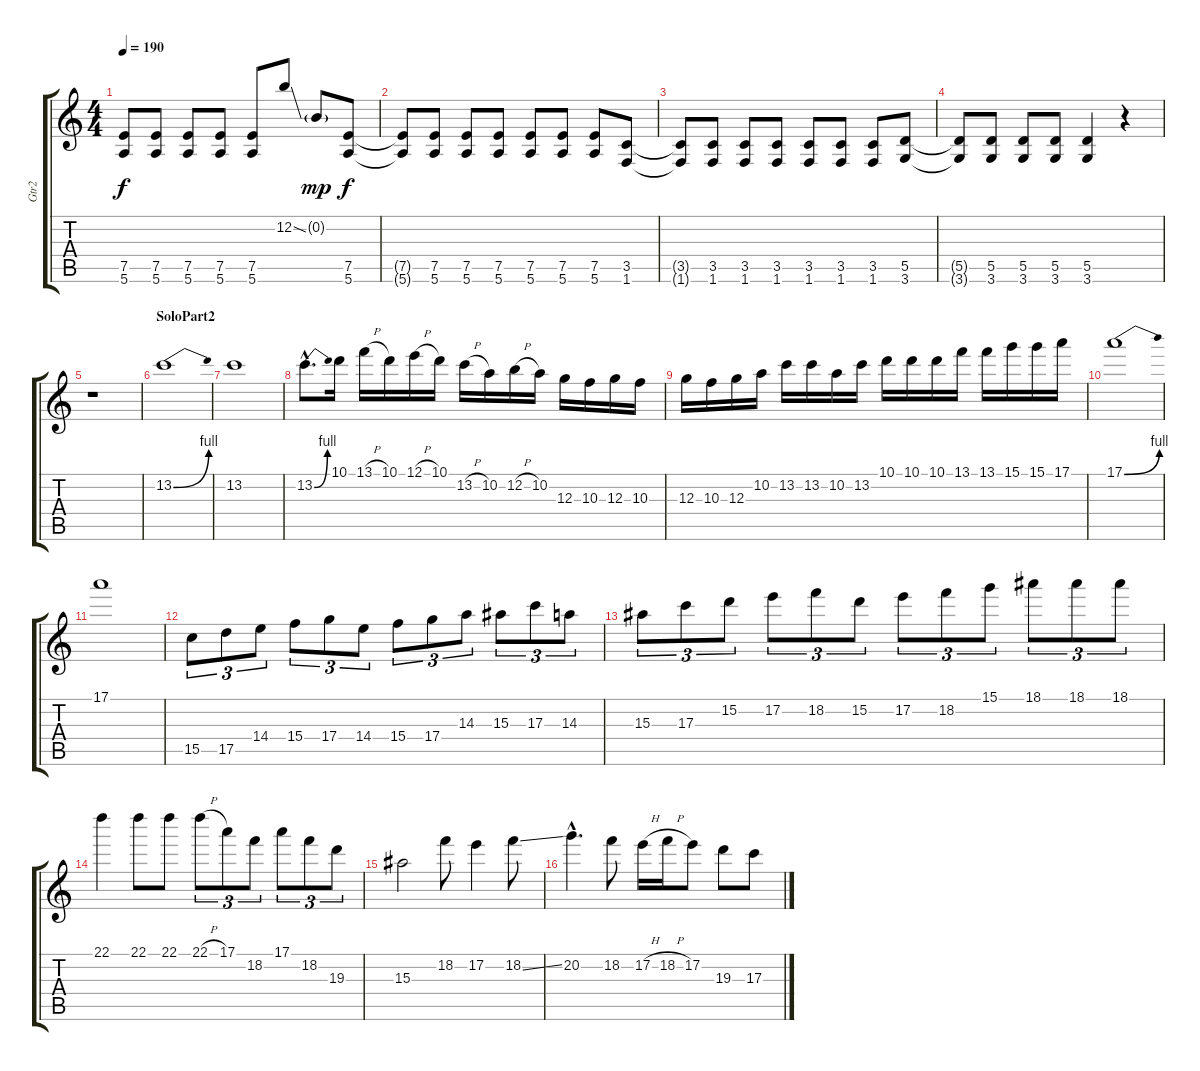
\track ("Gtr2" "Gtr2") {instrument overdrivenguitar}
\staff {score tabs}
\tuning (E4 B3 G3 D3 A2 E2) {hide}
\ts (4 4)
\tempo 190
\clef g2
\ks c
(7.5 5.6).8{dy f} (7.5 5.6).8 (7.5 5.6).8 (7.5 5.6).8 (7.5 5.6).8 12.2{ss}.8 0.2{g}.8{dy mp} (7.5 5.6).8{dy f} |
(7.5{t} 5.6{t}).8 (7.5 5.6).8 (7.5 5.6).8 (7.5 5.6).8 (7.5 5.6).8 (7.5 5.6).8 (7.5 5.6).8 (3.5 1.6).8 |
(3.5{t} 1.6{t}).8 (3.5 1.6).8 (3.5 1.6).8 (3.5 1.6).8 (3.5 1.6).8 (3.5 1.6).8 (3.5 1.6).8 (5.5 3.6).8 |
(5.5{t} 3.6{t}).8 (5.5 3.6).8 (5.5 3.6).8 (5.5 3.6).8 (5.5 3.6).4 r.4 |
r.1 |
\section ("" "SoloPart2")
13.2{be (bend 0 0 60 4)}.1{volume 16} |
13.2.1 |
13.2{be (bend 0 0 60 4) hac}.8{d} 10.1.16 13.1{h}.16 10.1.16 12.1{h}.16 10.1.16 13.2{h}.16 10.2.16 12.2{h}.16 10.2.16 12.3.16 10.3.16 12.3.16 10.3.16 |
12.3.16 10.3.16 12.3.16 10.2.16 13.2.16 13.2.16 10.2.16 13.2.16 10.1.16 10.1.16 10.1.16 13.1.16 13.1.16 15.1.16 15.1.16 17.1.16 |
17.1{be (bend 0 0 60 4)}.1 |
17.1.1 |
15.5.8{tu (3 2)} 17.5.8{tu (3 2)} 14.4.8{tu (3 2)} 15.4.8{tu (3 2)} 17.4.8{tu (3 2)} 14.4.8{tu (3 2)} 15.4.8{tu (3 2)} 17.4.8{tu (3 2)} 14.3.8{tu (3 2)} 15.3.8{tu (3 2)} 17.3.8{tu (3 2)} 14.3.8{tu (3 2)} |
15.3.8{tu (3 2)} 17.3.8{tu (3 2)} 15.2.8{tu (3 2)} 17.2.8{tu (3 2)} 18.2.8{tu (3 2)} 15.2.8{tu (3 2)} 17.2.8{tu (3 2)} 18.2.8{tu (3 2)} 15.1.8{tu (3 2)} 18.1.8{tu (3 2)} 18.1.8{tu (3 2)} 18.1.8{tu (3 2)} |
22.1.4 22.1.8 22.1.8 22.1{h}.8{tu (3 2)} 17.1.8{tu (3 2)} 18.2.8{tu (3 2)} 17.1.8{tu (3 2)} 18.2.8{tu (3 2)} 19.3.8{tu (3 2)} |
15.3.2 18.2.8 17.2.4 18.2{ss}.8 |
20.2{hac}.4{d} 18.2.8 17.2{h}.16 18.2{h}.16 17.2.8 19.3.8 17.3.8
